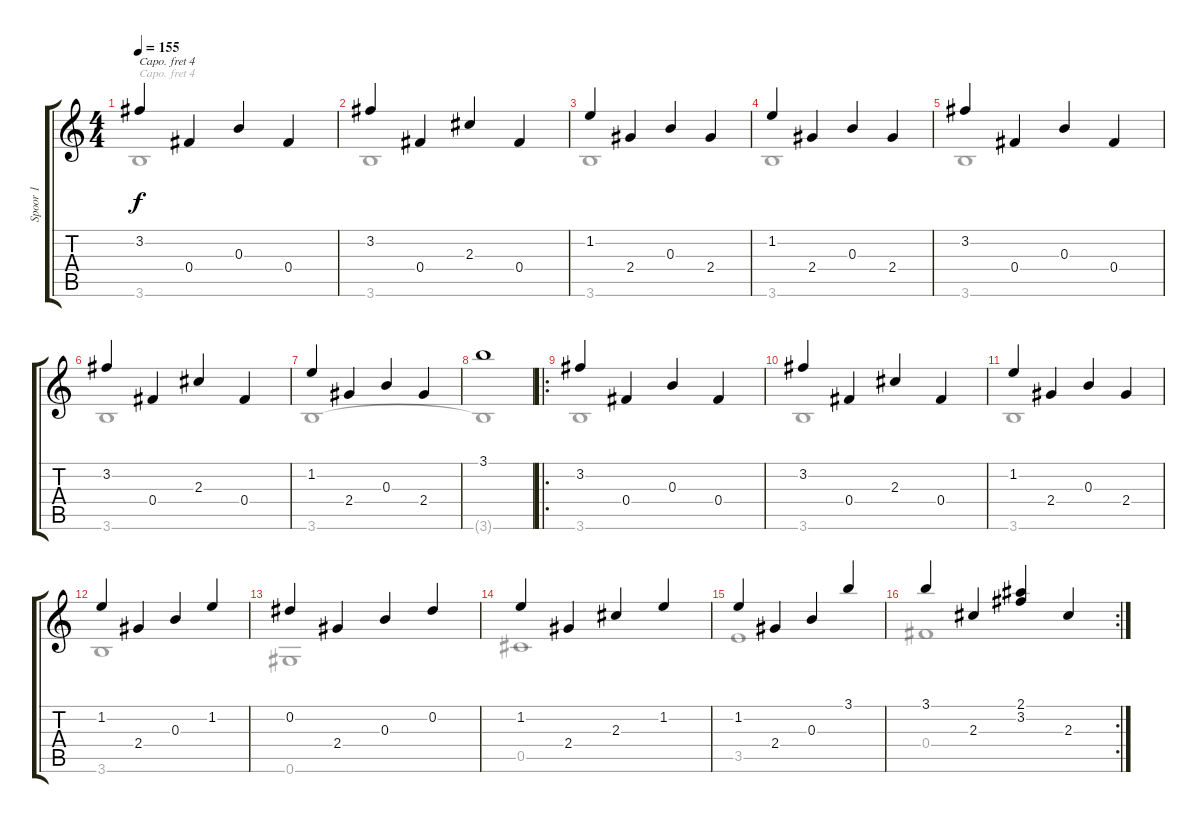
\track ("Spoor 1" "Spoor 1") {instrument acousticguitarsteel}
\staff {score tabs}
\capo 4
\tuning (E4 B3 G3 D3 A2 E2) {hide}
\voice
\ts (4 4)
\tempo 155
\clef g2
\ks c
3.2.4{dy f instrument acousticguitarsteel} 0.4.4 0.3.4 0.4.4 |
3.2.4 0.4.4 2.3.4 0.4.4 |
1.2.4 2.4.4 0.3.4 2.4.4 |
1.2.4 2.4.4 0.3.4 2.4.4 |
3.2.4 0.4.4 0.3.4 0.4.4 |
3.2.4 0.4.4 2.3.4 0.4.4 |
1.2.4 2.4.4 0.3.4 2.4.4 |
3.1.1 |
\ro
3.2.4 0.4.4 0.3.4 0.4.4 |
3.2.4 0.4.4 2.3.4 0.4.4 |
1.2.4 2.4.4 0.3.4 2.4.4 |
1.2.4 2.4.4 0.3.4 1.2.4 |
0.2.4 2.4.4 0.3.4 0.2.4 |
1.2.4 2.4.4 2.3.4 1.2.4 |
1.2.4 2.4.4 0.3.4 3.1.4 |
\rc 2
3.1.4 2.3.4 (2.1 3.2).4 2.3.4
\voice
\clef g2
\ottava regular
\simile none
\ks c
3.6.1{dy f} |
3.6.1 |
3.6.1 |
3.6.1 |
3.6.1 |
3.6.1 |
3.6.1 |
3.6{t}.1 |
3.6.1 |
3.6.1 |
3.6.1 |
3.6.1 |
0.6.1 |
0.5.1 |
3.5.1 |
0.4.1
